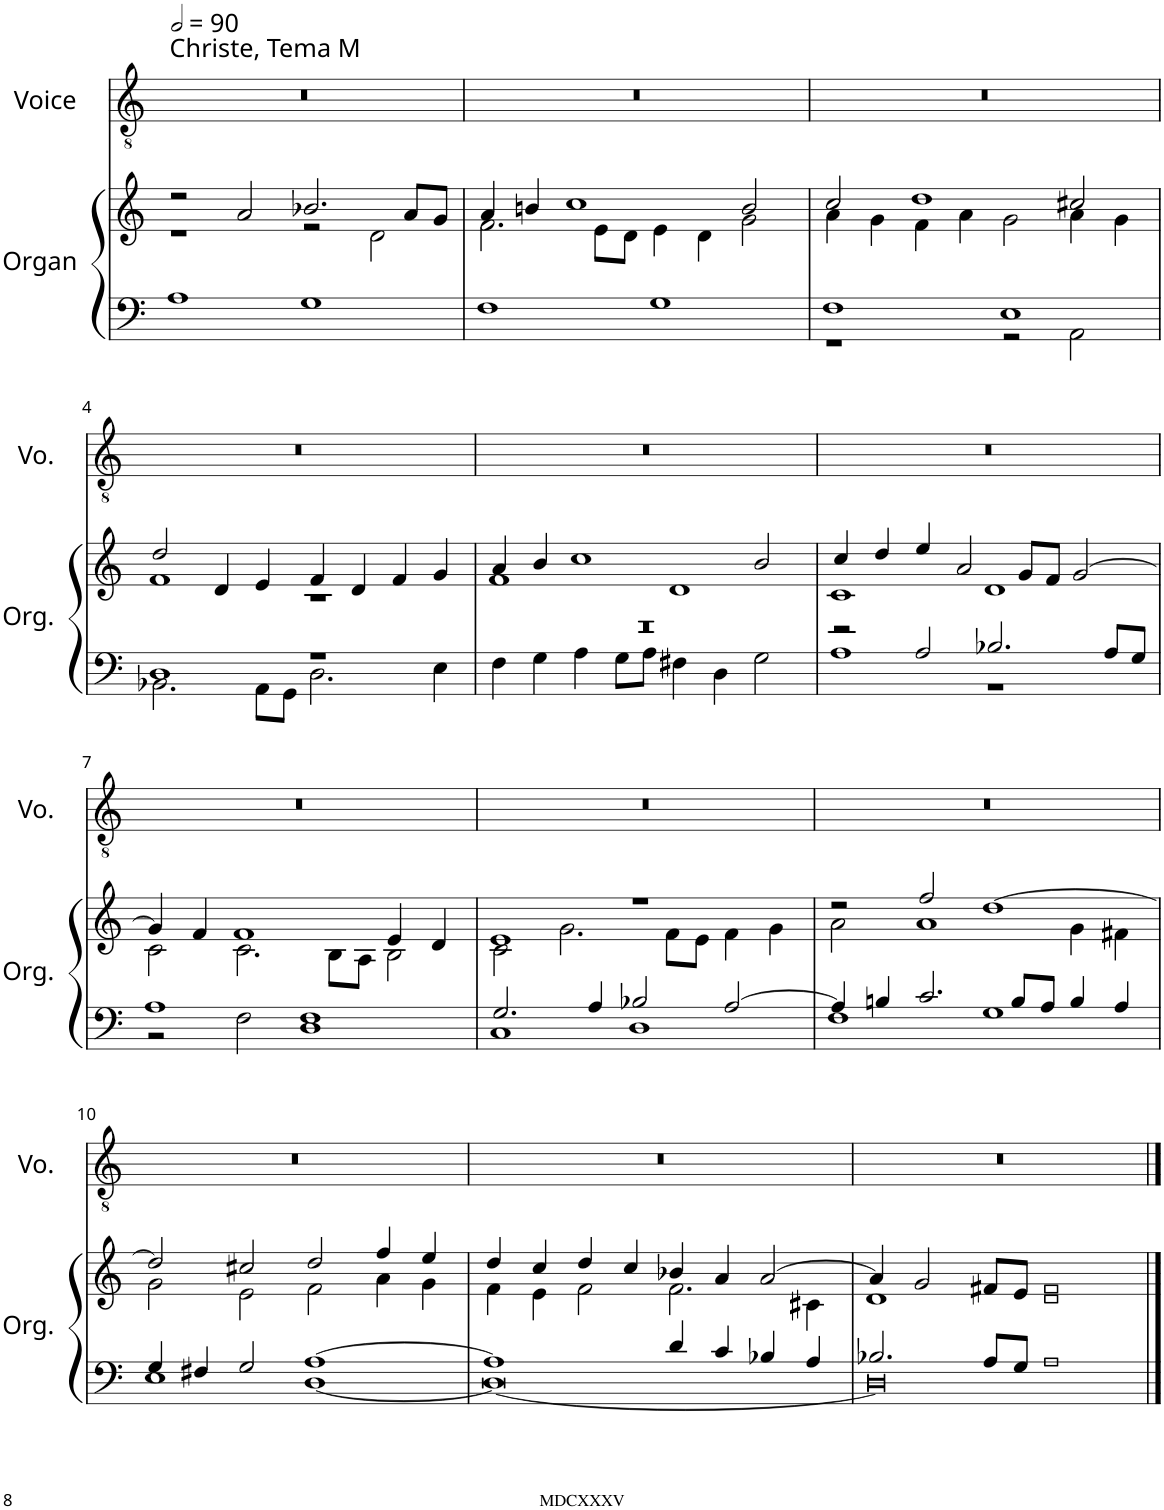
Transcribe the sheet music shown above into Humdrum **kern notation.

**kern	**kern	**kern
*part2	*part2	*part1
*staff3	*staff2	*staff1
*I"Organ	*	*I"Voice
*I'Org.	*	*I'Vo.
!!LO:PB:g=z
*clefF4	*clefG2	*clefGv2
*k[]	*k[]	*k[]
*M4/2	*M4/2	*M4/2
*MM180	*MM180	*MM180
=1	=1	=1
*	*^	*
!	!	!	!LO:TX:a:t=Christe, Tema M
1A	2r	1r	0r
.	2a/	.	.
1G	2.b-X/	2r	.
.	.	2d\	.
.	8a/L	.	.
.	8g/J	.	.
=2	=2	=2	=2
1F	4a/	2.f\	0r
.	4bn/	.	.
.	1cc	.	.
.	.	8e\L	.
.	.	8d\J	.
1G	.	4e\	.
.	.	4d\	.
.	2b/	2g\	.
=3	=3	=3	=3
*^	*	*	*
1F	1r	2cc/	4a\	0r
.	.	.	4g\	.
.	.	1dd	4f\	.
.	.	.	4a\	.
1E	2r	.	2g\	.
.	2AA\	2cc#X/	4a\	.
.	.	.	4g\	.
!!LO:LB:g=z
=4	=4	=4	=4	=4
1D	2.BB-X\	2dd/	1f	0r
.	.	4d/	.	.
.	8AA\L	4e/	.	.
.	8GG\J	.	.	.
1r	2.D\	4f/	1r	.
.	.	4d/	.	.
.	.	4f/	.	.
.	4E\	4g/	.	.
=5	=5	=5	=5	=5
0r	4F\	4a/	1f	0r
.	4G\	4b/	.	.
.	4A\	1cc	.	.
.	8G\L	.	.	.
.	8A\J	.	.	.
.	4F#X\	.	1d	.
.	4D\	.	.	.
.	2G\	2b/	.	.
=6	=6	=6	=6	=6
2r	1A	4cc/	1c	0r
.	.	4dd/	.	.
2A/	.	4ee/	.	.
.	.	2a/	.	.
2.B-X/	1r	.	1d	.
.	.	8g/L	.	.
.	.	8f/J	.	.
.	.	[2g/	.	.
8A/L	.	.	.	.
8G/J	.	.	.	.
!!LO:LB:g=z
=7	=7	=7	=7	=7
1A	2r	4g/]	2c\	0r
.	.	4f/	.	.
.	2F\	1f	2.c\	.
1F	1D	.	.	.
.	.	.	8B\L	.
.	.	.	8A\J	.
.	.	4e/	2B\	.
.	.	4d/	.	.
=8	=8	=8	=8	=8
2.G/	1C	1e	2c\	0r
.	.	.	2.g\	.
4A/	.	.	.	.
2B-X/	1D	1r	.	.
.	.	.	8f\L	.
.	.	.	8e\J	.
[2A/	.	.	4f\	.
.	.	.	4g\	.
=9	=9	=9	=9	=9
4A/]	1F	2r	2a\	0r
4Bn/	.	.	.	.
2.c/	.	2ff/	1a	.
.	1G	[1dd	.	.
8B/L	.	.	.	.
8A/J	.	.	.	.
4B/	.	.	4g\	.
4A/	.	.	4f#X\	.
!!LO:LB:g=z
=10	=10	=10	=10	=10
4G/	1E	2dd/]	2g\	0r
4F#X/	.	.	.	.
2G/	.	2cc#X/	2e\	.
[1A	[1D	2dd/	2f\	.
.	.	4ff/	4a\	.
.	.	4ee/	4g\	.
=11	=11	=11	=11	=11
1A]	0D_	4dd/	4f\	0r
.	.	4cc/	4e\	.
.	.	4dd/	2f\	.
.	.	4cc/	.	.
4d/	.	4b-X/	2.f\	.
4c/	.	4a/	.	.
4B-X/	.	[2a/	.	.
4A/	.	.	4c#X\	.
=12	=12	=12	=12	=12
2.B-X/	0D]	4a/]	1d	0r
.	.	2g/	.	.
8A/L	.	8f#X/L	.	.
8G/J	.	8e/J	.	.
1A	.	1f#	1d	.
*v	*v	*	*	*
*	*v	*v	*
==	==	==
*-	*-	*-
